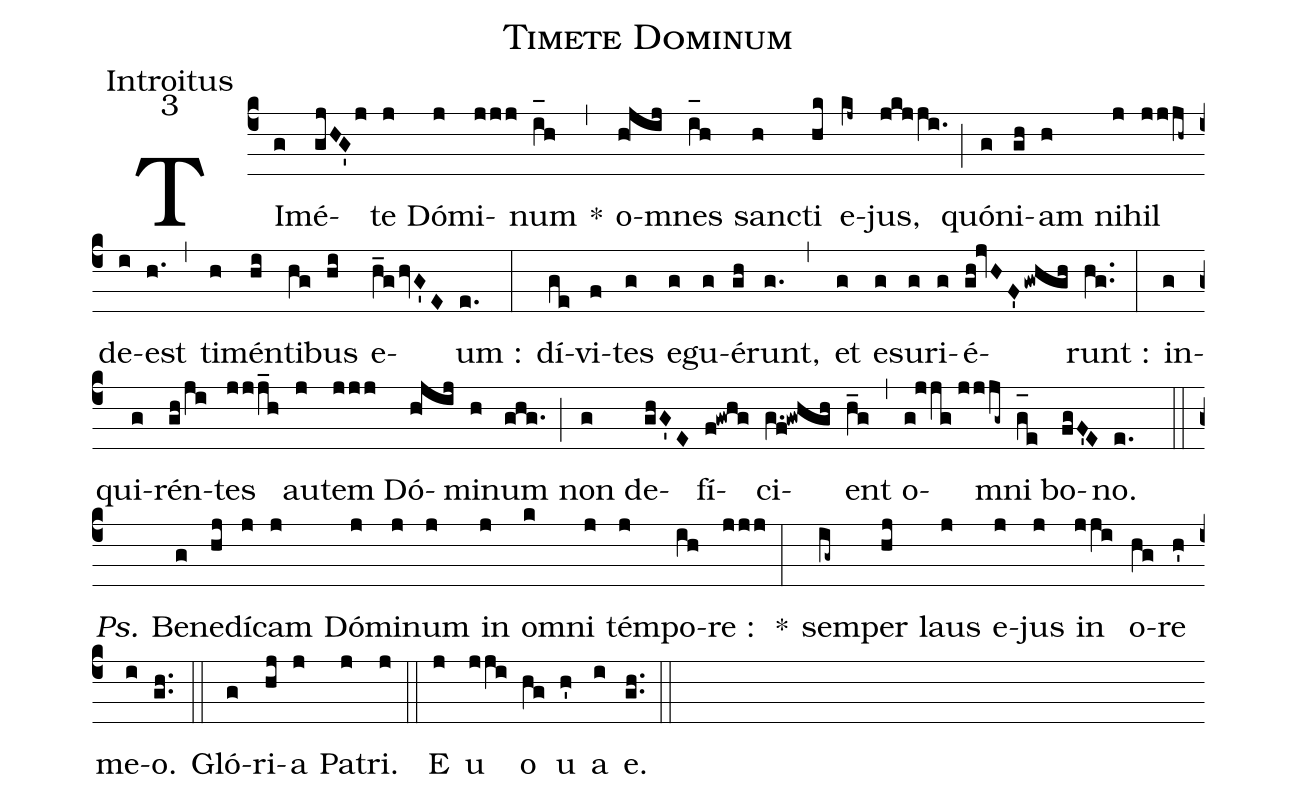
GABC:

name:Timete Dominum;
office-part:Introitus;
mode:3;
%%
(c4) TI(g)mé(gjHG'j)te(j) Dó(j)mi(jjj)num(i_[oh:h]h) *(,) o(h!jij)mnes(i_[oh:h]h) san(h)cti(hk) e(kj~)jus,(jkjji.) (;) quó(g)ni(gh)am(h) ni(j)hil(jjjh~) de(i)est(h.) (,) ti(h)mén(hi)ti(hg)bus(hi) e(h_ghvG'E)um :(e.) (:) dí(ge)vi(f)tes(g) e(g)gu(g)é(gh)runt,(g.) (,) et(g) e(g)su(g)ri(g)é(gh!jvHF'gwhgh)runt :(hg..) (:) in(g)qui(g)rén(gh/ji)tes(jjj_h) au(j)tem(jjj) Dó(h!jij)mi(h)num(ghg.) (;) non(g) de(ghG'E)fí(f!gwhg)ci(g.f!gwhgh)ent(h_g) (,) o(g!jjg//jjjg~)mni(g_[oh:h]e) bo(fgF'E)no.(e.) (::) <i>Ps.</i> Be(g)ne(hj)dí(j)cam(j) Dó(j)mi(j)num(j) in(j) o(k)mni(j) tém(j)po(ih)re :(jjj) <clear>*(:) sem(ig~)per(hj) laus(j) e(j)jus(j) in(jji) o(hg)re(h') me(i)o.(gh..) (::) Gló(g)ri(hj)a(j) Pa(j)tri.(j) (::) <eu>E(j) u(jji) o(hg) u(h') a(i) e.</eu>(gh..) (::)
